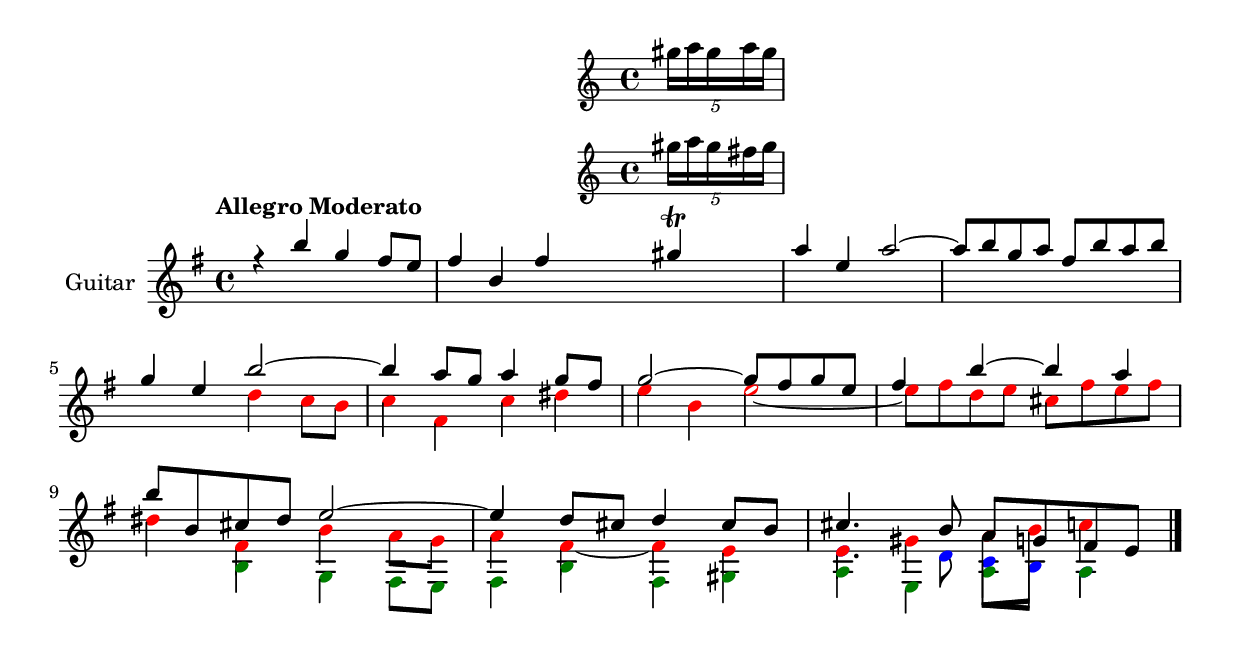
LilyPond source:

\version "2.24.0"
\language "italiano"

aaa = \relative do'' {
    \voiceOne
    \key mi \minor
    %1
    r4                 si'                  sol                 fad8      mi       |
    %2
    fad4               si,                  fad'
    <<
      sold \trill
      \new Staff \with {
        alignAboveContext = "main"
      } \tuplet 5/4 { sold16 la sold la sold }
      \new Staff \with {
        alignAboveContext = "main"
      } \tuplet 5/4 { sold16 la sold fad sold }
    >>                                                                             |
    %3
    la4                mi                   la2~                                   |
    %4
    la8      si        sol        la        fad        si       la        si       |
    \break
    %5
    sol4               mi                   si'2~                                  |
    %6
    si4                la8        sol       la4                 sol8      fad      |
    %7
    sol2~                                   sol8       fad      sol       mi       |
    %8
    fad4               si~                  si                  la                 |
    \break
    %9
    si8      si,       dod        red       mi2~                                   |
    %10
    mi4                re8        dod       re4                 dod8      si       |
    %11
    dod4.                         si8       la         sol      fad       mi       |
}

bbb = \relative do'' {
    \voiceTwo
    \override NoteHead.color = #red
    \key mi \minor
    %1
    s1                                                                             |
    %2
    s1                                                                             |
    %3
    s1                                                                             |
    %4
    s1                                                                             |
    %5
    s2                                      re4                 do8       si       |
    %6
    do4                fad,                 do'                 red                |
    %7
    mi                 si                   mi2~                                   |
    %8
    mi8      fad       re         mi        dod        fad      mi        fad      |
    %9
    red4               fad,                 si                  la8       sol      |
    %10
    la4                fad4~                fad                 mi                 |
    %11
    mi                 sold~                la8        si       do4                |
}

ccc = \relative do' {
    \voiceThree
    \override NoteHead.color = #darkgreen
    \shiftOff
    \key mi \minor
    \stemDown
    %1
    s1                                                                             |
    %2
    s1                                                                             |
    %3
    s1                                                                             |
    %4
    s1                                                                             |
    %5
    s1                                                                             |
    %6
    s1                                                                             |
    %7
    s1                                                                             |
    %8
    s1                                                                             |
    %9
    s4                si                     sol                fad8       mi      |
    %10
    fad4              si                     fad                sold               |
    %11
    la                mi                     la                 la                 |
}

ddd = \relative do' {
    \voiceFour
    \override NoteHead.color = #blue
    \shiftOff
    \key mi \minor
    \stemDown
    %1
    s1                                                                             |
    %2
    s1                                                                             |
    %3
    s1                                                                             |
    %4
    s1                                                                             |
    %5
    s1                                                                             |
    %6
    s1                                                                             |
    %7
    s1                                                                             |
    %8
    s1                                                                             |
    %9
    s1                                                                             |
    %10
    s1                                                                             |
    %11
    mi4.                          re8         do         si      la4              |
}

allegro_moderato = {
  <<
  \aaa
  \new Voice \bbb
  \new Voice \ccc
  \new Voice \ddd
  >>
}

\book {
  \header {
    title = ""
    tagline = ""
  }
  \score {
    <<
      \new Staff = "main" \with {
        instrumentName = "Guitar"
        \consists Merge_rests_engraver
      } \relative {
        \tempo \markup "Allegro Moderato"
        \allegro_moderato
        \bar "|."
      }
    >>
  }
}
